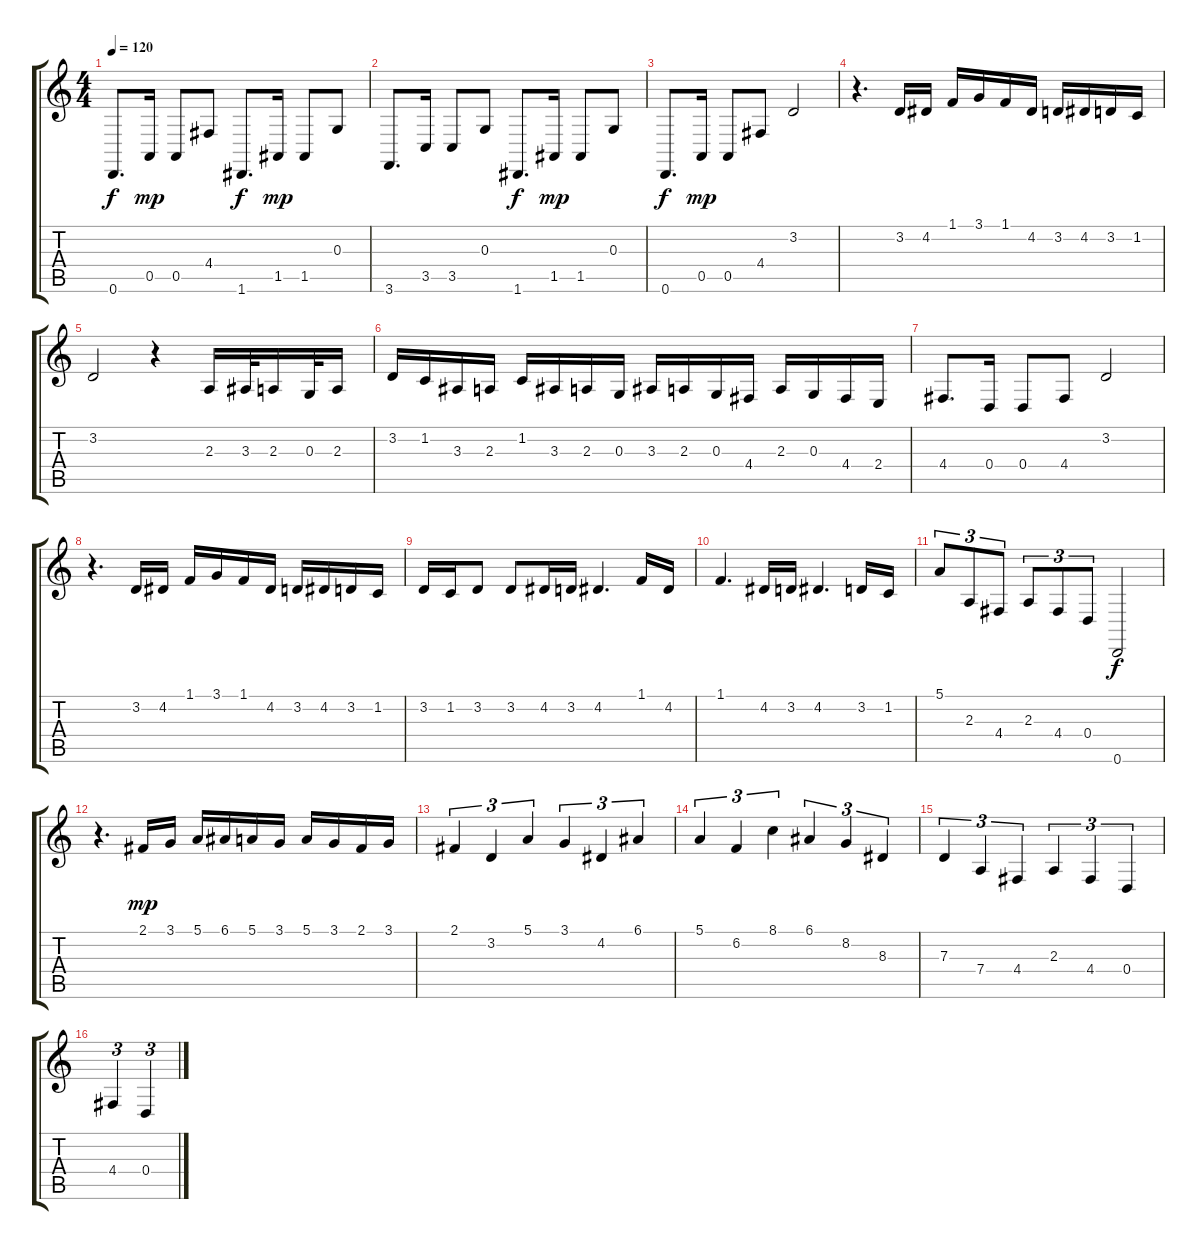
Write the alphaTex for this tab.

\track "" {instrument cello}
\staff {score tabs}
\tuning (E4 B3 G3 D3 A2 D2) {hide}
\ts (4 4)
\tempo 120
\clef g2
\ks c
0.6.8{d dy f} 0.5.16{dy mp} 0.5.8 4.4.8 1.6.8{d dy f} 1.5.16{dy mp} 1.5.8 0.3.8 |
3.6.8{d} 3.5.16 3.5.8 0.3.8 1.6.8{d dy f} 1.5.16{dy mp} 1.5.8 0.3.8 |
0.6.8{d dy f} 0.5.16{dy mp} 0.5.8 4.4.8 3.2.2 |
r.4{d} 3.2.16 4.2.16 1.1.16 3.1.16 1.1.16 4.2.16 3.2.16 4.2.16 3.2.16 1.2.16 |
3.2.2 r.4 2.3.16 3.3.32 2.3.16 0.3.32 2.3.16 |
3.2.16 1.2.16 3.3.16 2.3.16 1.2.16 3.3.16 2.3.16 0.3.16 3.3.16 2.3.16 0.3.16 4.4.16 2.3.16 0.3.16 4.4.16 2.4.16 |
4.4.8{d} 0.4.16 0.4.8 4.4.8 3.2.2 |
r.4{d} 3.2.16 4.2.16 1.1.16 3.1.16 1.1.16 4.2.16 3.2.16 4.2.16 3.2.16 1.2.16 |
3.2.16 1.2.16 3.2.8 3.2.8 4.2.16 3.2.16 4.2.4{d} 1.1.16 4.2.16 |
1.1.4{d} 4.2.16 3.2.16 4.2.4{d} 3.2.16 1.2.16 |
5.1.8{tu (3 2)} 2.3.8{tu (3 2)} 4.4.8{tu (3 2)} 2.3.8{tu (3 2)} 4.4.8{tu (3 2)} 0.4.8{tu (3 2)} 0.6.2{dy f} |
r.4{d} 2.1.16{dy mp} 3.1.16 5.1.16 6.1.16 5.1.16 3.1.16 5.1.16 3.1.16 2.1.16 3.1.16 |
2.1.4{tu (3 2)} 3.2.4{tu (3 2)} 5.1.4{tu (3 2)} 3.1.4{tu (3 2)} 4.2.4{tu (3 2)} 6.1.4{tu (3 2)} |
5.1.4{tu (3 2)} 6.2.4{tu (3 2)} 8.1.4{tu (3 2)} 6.1.4{tu (3 2)} 8.2.4{tu (3 2)} 8.3.4{tu (3 2)} |
7.3.4{tu (3 2)} 7.4.4{tu (3 2)} 4.4.4{tu (3 2)} 2.3.4{tu (3 2)} 4.4.4{tu (3 2)} 0.4.4{tu (3 2)} |
4.4.4{tu (3 2)} 0.4.4{tu (3 2)}
